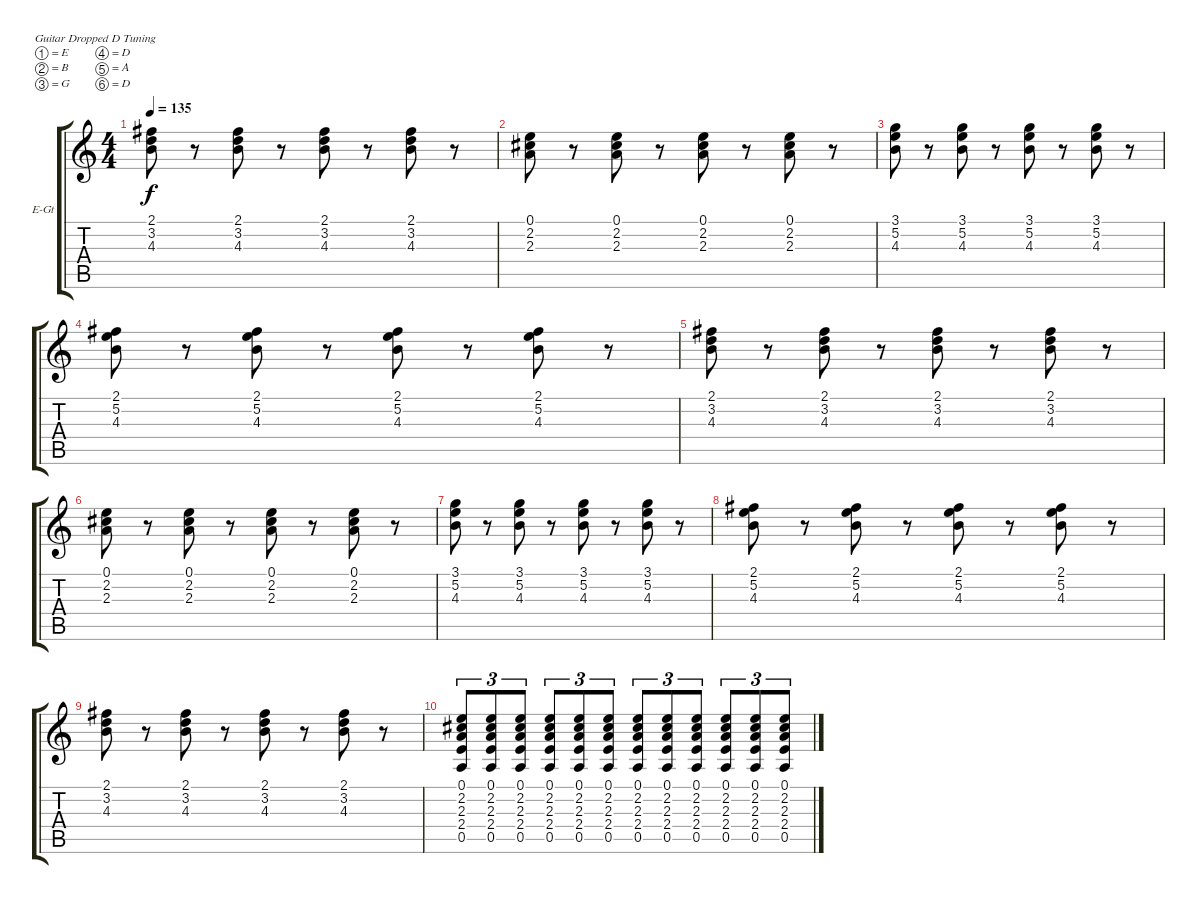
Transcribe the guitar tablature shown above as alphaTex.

\bracketExtendMode groupsimilarinstruments
\firstSystemTrackNameOrientation horizontal
\otherSystemsTrackNameOrientation horizontal
\track ("Distortion-guitar (Paul)" "E-Gt") {instrument distortionguitar}
\staff {score tabs}
\tuning (E4 B3 G3 D3 A2 D2)
\ts (4 4)
\tempo 135
\clef g2
\ks c
(2.1 3.2 4.3).8{dy f} r.8 (2.1 3.2 4.3).8 r.8 (2.1 3.2 4.3).8 r.8 (2.1 3.2 4.3).8 r.8 |
(0.1 2.2 2.3).8 r.8 (0.1 2.2 2.3).8 r.8 (0.1 2.2 2.3).8 r.8 (0.1 2.2 2.3).8 r.8 |
(3.1 5.2 4.3).8 r.8 (3.1 5.2 4.3).8 r.8 (3.1 5.2 4.3).8 r.8 (3.1 5.2 4.3).8 r.8 |
(2.1 5.2 4.3).8 r.8 (2.1 5.2 4.3).8 r.8 (2.1 5.2 4.3).8 r.8 (2.1 5.2 4.3).8 r.8 |
(2.1 3.2 4.3).8 r.8 (2.1 3.2 4.3).8 r.8 (2.1 3.2 4.3).8 r.8 (2.1 3.2 4.3).8 r.8 |
(0.1 2.2 2.3).8 r.8 (0.1 2.2 2.3).8 r.8 (0.1 2.2 2.3).8 r.8 (0.1 2.2 2.3).8 r.8 |
(3.1 5.2 4.3).8 r.8 (3.1 5.2 4.3).8 r.8 (3.1 5.2 4.3).8 r.8 (3.1 5.2 4.3).8 r.8 |
(2.1 5.2 4.3).8 r.8 (2.1 5.2 4.3).8 r.8 (2.1 5.2 4.3).8 r.8 (2.1 5.2 4.3).8 r.8 |
(2.1 3.2 4.3).8 r.8 (2.1 3.2 4.3).8 r.8 (2.1 3.2 4.3).8 r.8 (2.1 3.2 4.3).8 r.8 |
(0.1 2.2 2.3 2.4 0.5).8{tu (3 2)} (0.1 2.2 2.3 2.4 0.5).8{tu (3 2)} (0.1 2.2 2.3 2.4 0.5).8{tu (3 2)} (0.1 2.2 2.3 2.4 0.5).8{tu (3 2)} (0.1 2.2 2.3 2.4 0.5).8{tu (3 2)} (0.1 2.2 2.3 2.4 0.5).8{tu (3 2)} (0.1 2.2 2.3 2.4 0.5).8{tu (3 2)} (0.1 2.2 2.3 2.4 0.5).8{tu (3 2)} (0.1 2.2 2.3 2.4 0.5).8{tu (3 2)} (0.1 2.2 2.3 2.4 0.5).8{tu (3 2)} (0.1 2.2 2.3 2.4 0.5).8{tu (3 2)} (0.1 2.2 2.3 2.4 0.5).8{tu (3 2)}
